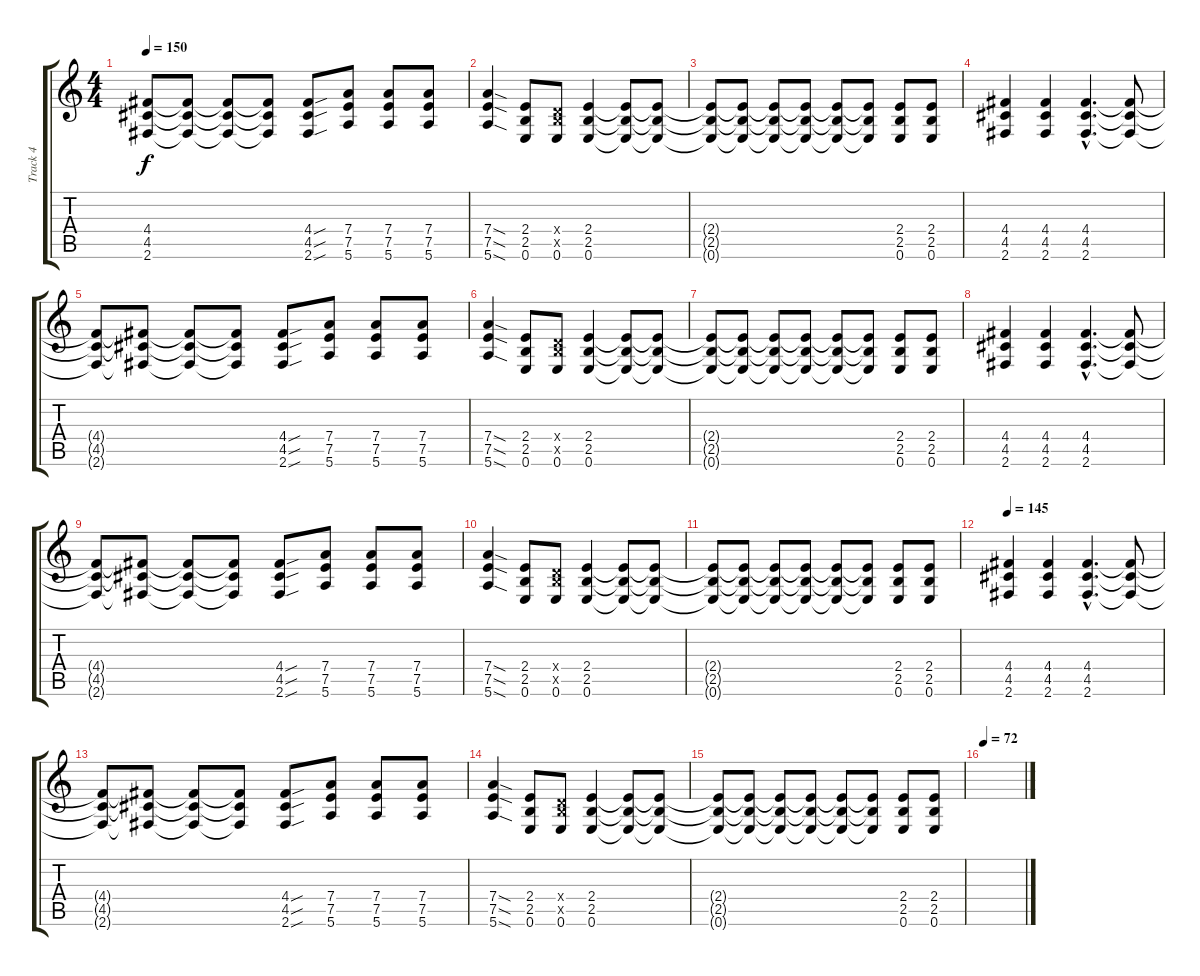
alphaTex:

\track ("Track 4" "Track 4") {instrument distortionguitar}
\staff {score tabs}
\tuning (E4 B3 G3 D3 A2 E2) {hide}
\ts (4 4)
\tempo 150
\clef g2
\ks c
(4.4{t} 4.5{t} 2.6{t}).8{dy f} (4.4{t} 4.5{t} 2.6{t}).8 (4.4{t} 4.5{t} 2.6{t}).8 (4.4{t} 4.5{t} 2.6{t}).8 (4.4{sou} 4.5{sou} 2.6{sou}).8 (7.4 7.5 5.6).8 (7.4 7.5 5.6).8 (7.4 7.5 5.6).8 |
(7.4{sod} 7.5{sod} 5.6{sod}).4 (2.4 2.5 0.6).8 (0.4{x} 2.5{x} 0.6).8 (2.4 2.5 0.6).4 (2.4{t} 2.5{t} 0.6{t}).8 (2.4{t} 2.5{t} 0.6{t}).8 |
(2.4{t} 2.5{t} 0.6{t}).8 (2.4{t} 2.5{t} 0.6{t}).8 (2.4{t} 2.5{t} 0.6{t}).8 (2.4{t} 2.5{t} 0.6{t}).8 (2.4{t} 2.5{t} 0.6{t}).8 (2.4{t} 2.5{t} 0.6{t}).8 (2.4 2.5 0.6).8 (2.4 2.5 0.6).8 |
(4.4 4.5 2.6).4 (4.4 4.5 2.6).4 (4.4{hac} 4.5{hac} 2.6{hac}).4{d} (4.4{t} 4.5{t} 2.6{t}).8 |
(4.4{t} 4.5{t} 2.6{t}).8 (4.4{t} 4.5{t} 2.6{t}).8 (4.4{t} 4.5{t} 2.6{t}).8 (4.4{t} 4.5{t} 2.6{t}).8 (4.4{sou} 4.5{sou} 2.6{sou}).8 (7.4 7.5 5.6).8 (7.4 7.5 5.6).8 (7.4 7.5 5.6).8 |
(7.4{sod} 7.5{sod} 5.6{sod}).4 (2.4 2.5 0.6).8 (0.4{x} 2.5{x} 0.6).8 (2.4 2.5 0.6).4 (2.4{t} 2.5{t} 0.6{t}).8 (2.4{t} 2.5{t} 0.6{t}).8 |
(2.4{t} 2.5{t} 0.6{t}).8 (2.4{t} 2.5{t} 0.6{t}).8 (2.4{t} 2.5{t} 0.6{t}).8 (2.4{t} 2.5{t} 0.6{t}).8 (2.4{t} 2.5{t} 0.6{t}).8 (2.4{t} 2.5{t} 0.6{t}).8 (2.4 2.5 0.6).8 (2.4 2.5 0.6).8 |
(4.4 4.5 2.6).4 (4.4 4.5 2.6).4 (4.4{hac} 4.5{hac} 2.6{hac}).4{d} (4.4{t} 4.5{t} 2.6{t}).8 |
(4.4{t} 4.5{t} 2.6{t}).8 (4.4{t} 4.5{t} 2.6{t}).8 (4.4{t} 4.5{t} 2.6{t}).8 (4.4{t} 4.5{t} 2.6{t}).8 (4.4{sou} 4.5{sou} 2.6{sou}).8 (7.4 7.5 5.6).8 (7.4 7.5 5.6).8 (7.4 7.5 5.6).8 |
(7.4{sod} 7.5{sod} 5.6{sod}).4 (2.4 2.5 0.6).8 (0.4{x} 2.5{x} 0.6).8 (2.4 2.5 0.6).4 (2.4{t} 2.5{t} 0.6{t}).8 (2.4{t} 2.5{t} 0.6{t}).8 |
(2.4{t} 2.5{t} 0.6{t}).8 (2.4{t} 2.5{t} 0.6{t}).8 (2.4{t} 2.5{t} 0.6{t}).8 (2.4{t} 2.5{t} 0.6{t}).8 (2.4{t} 2.5{t} 0.6{t}).8 (2.4{t} 2.5{t} 0.6{t}).8 (2.4 2.5 0.6).8 (2.4 2.5 0.6).8 |
\tempo 145
(4.4 4.5 2.6).4 (4.4 4.5 2.6).4 (4.4{hac} 4.5{hac} 2.6{hac}).4{d} (4.4{t} 4.5{t} 2.6{t}).8 |
(4.4{t} 4.5{t} 2.6{t}).8 (4.4{t} 4.5{t} 2.6{t}).8 (4.4{t} 4.5{t} 2.6{t}).8 (4.4{t} 4.5{t} 2.6{t}).8 (4.4{sou} 4.5{sou} 2.6{sou}).8 (7.4 7.5 5.6).8 (7.4 7.5 5.6).8 (7.4 7.5 5.6).8 |
(7.4{sod} 7.5{sod} 5.6{sod}).4 (2.4 2.5 0.6).8 (0.4{x} 2.5{x} 0.6).8 (2.4 2.5 0.6).4 (2.4{t} 2.5{t} 0.6{t}).8 (2.4{t} 2.5{t} 0.6{t}).8 |
(2.4{t} 2.5{t} 0.6{t}).8 (2.4{t} 2.5{t} 0.6{t}).8 (2.4{t} 2.5{t} 0.6{t}).8 (2.4{t} 2.5{t} 0.6{t}).8 (2.4{t} 2.5{t} 0.6{t}).8 (2.4{t} 2.5{t} 0.6{t}).8 (2.4 2.5 0.6).8 (2.4 2.5 0.6).8 |
\tempo 72
